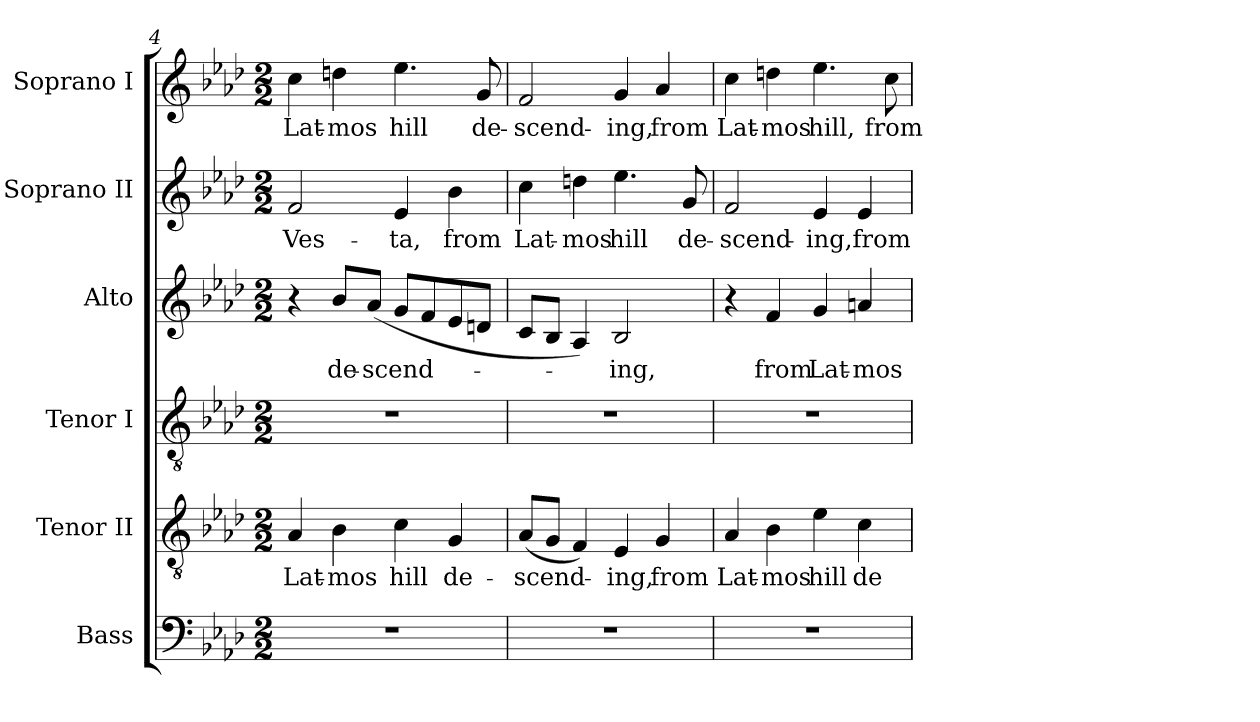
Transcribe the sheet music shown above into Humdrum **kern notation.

**kern	**kern	**text	**kern	**kern	**text	**kern	**text	**kern	**text
*part6	*part5	*part5	*part4	*part3	*part3	*part2	*part2	*part1	*part1
*staff6	*staff5	*staff5	*staff4	*staff3	*staff3	*staff2	*staff2	*staff1	*staff1
*I"Bass	*I"Tenor II	*	*I"Tenor I	*I"Alto	*	*I"Soprano II	*	*I"Soprano I	*
*I'B.	*I'T. II	*	*I'T. I	*I'A.	*	*I'S. II	*	*I'S. I	*
*clefF4	*clefGv2	*	*clefGv2	*clefG2	*	*clefG2	*	*clefG2	*
*	*ITrd7c12	*	*ITrd7c12	*	*	*	*	*	*
*k[b-e-a-d-]	*k[b-e-a-d-]	*	*k[b-e-a-d-]	*k[b-e-a-d-]	*	*k[b-e-a-d-]	*	*k[b-e-a-d-]	*
*A-:	*A-:	*	*A-:	*A-:	*	*A-:	*	*A-:	*
*M2/2	*M2/2	*	*M2/2	*M2/2	*	*M2/2	*	*M2/2	*
=4	=4	=4	=4	=4	=4	=4	=4	=4	=4
!	!	!LO:LY:b:color=#000000	!	!	!	!	!	!	!
!	!	!	!	!	!	!	!LO:LY:b:color=#000000	!	!
!	!	!	!	!	!	!	!	!	!LO:LY:b:color=#000000
1r	4AA-i/	Lat-	1r	4r	.	2fi/	Ves-	4cci\	Lat-
!	!	!LO:LY:b:color=#000000	!	!	!	!	!	!	!
!	!	!	!	!	!LO:LY:b:color=#000000	!	!	!	!
!	!	!	!	!	!	!	!	!	!LO:LY:b:color=#000000
.	4BB-i\	-mos	.	8b-i/L	de-	.	.	4ddni\	-mos
!	!	!	!	!	!LO:LY:b:color=#000000	!	!	!	!
.	.	.	.	(8a-i/J	-scend-	.	.	.	.
!	!	!LO:LY:b:color=#000000	!	!	!	!	!	!	!
!	!	!	!	!	!	!	!LO:LY:b:color=#000000	!	!
!	!	!	!	!	!	!	!	!	!LO:LY:b:color=#000000
.	4Ci\	hill	.	8gi/L	.	4e-i/	-ta,	4.ee-i\	hill
.	.	.	.	8fi/	.	.	.	.	.
!	!	!LO:LY:b:color=#000000	!	!	!	!	!	!	!
!	!	!	!	!	!	!	!LO:LY:b:color=#000000	!	!
.	4GGi/	de-	.	8e-i/	.	4b-i\	from	.	.
!	!	!	!	!	!	!	!	!	!LO:LY:b:color=#000000
.	.	.	.	8dni/J	.	.	.	8gi/	de-
=5	=5	=5	=5	=5	=5	=5	=5	=5	=5
!	!	!LO:LY:b:color=#000000	!	!	!	!	!	!	!
!	!	!	!	!	!	!	!LO:LY:b:color=#000000	!	!
!	!	!	!	!	!	!	!	!	!LO:LY:b:color=#000000
1r	(8AA-i/L	-scend-	1r	8ci/L	.	4cci\	Lat-	2fi/	-scend-
.	8GGi/J	.	.	8B-i/J	.	.	.	.	.
!	!	!	!	!	!	!	!LO:LY:b:color=#000000	!	!
.	4FFi/)	.	.	4A-i/)	.	4ddni\	-mos	.	.
!	!	!LO:LY:b:color=#000000	!	!	!	!	!	!	!
!	!	!	!	!	!LO:LY:b:color=#000000	!	!	!	!
!	!	!	!	!	!	!	!LO:LY:b:color=#000000	!	!
!	!	!	!	!	!	!	!	!	!LO:LY:b:color=#000000
.	4EE-i/	-ing,	.	2B-i/	-ing,	4.ee-i\	hill	4gi/	-ing,
!	!	!LO:LY:b:color=#000000	!	!	!	!	!	!	!
!	!	!	!	!	!	!	!	!	!LO:LY:b:color=#000000
.	4GGi/	from	.	.	.	.	.	4a-i/	from
!	!	!	!	!	!	!	!LO:LY:b:color=#000000	!	!
.	.	.	.	.	.	8gi/	de-	.	.
=6	=6	=6	=6	=6	=6	=6	=6	=6	=6
!	!	!LO:LY:b:color=#000000	!	!	!	!	!	!	!
!	!	!	!	!	!	!	!LO:LY:b:color=#000000	!	!
!	!	!	!	!	!	!	!	!	!LO:LY:b:color=#000000
1r	4AA-i/	Lat-	1r	4r	.	2fi/	-scend-	4cci\	Lat-
!	!	!LO:LY:b:color=#000000	!	!	!	!	!	!	!
!	!	!	!	!	!LO:LY:b:color=#000000	!	!	!	!
!	!	!	!	!	!	!	!	!	!LO:LY:b:color=#000000
.	4BB-i\	-mos	.	4fi/	from	.	.	4ddni\	-mos
!	!	!LO:LY:b:color=#000000	!	!	!	!	!	!	!
!	!	!	!	!	!LO:LY:b:color=#000000	!	!	!	!
!	!	!	!	!	!	!	!LO:LY:b:color=#000000	!	!
!	!	!	!	!	!	!	!	!	!LO:LY:b:color=#000000
.	4E-i\	hill	.	4gi/	Lat-	4e-i/	-ing,	4.ee-i\	hill,
!	!	!LO:LY:b:color=#000000	!	!	!	!	!	!	!
!	!	!	!	!	!LO:LY:b:color=#000000	!	!	!	!
!	!	!	!	!	!	!	!LO:LY:b:color=#000000	!	!
.	4Ci\	de-	.	4ani/	-mos	4e-i/	from	.	.
!	!	!	!	!	!	!	!	!	!LO:LY:b:color=#000000
.	.	.	.	.	.	.	.	8cci\	from
=	=	=	=	=	=	=	=	=	=
*-	*-	*-	*-	*-	*-	*-	*-	*-	*-
